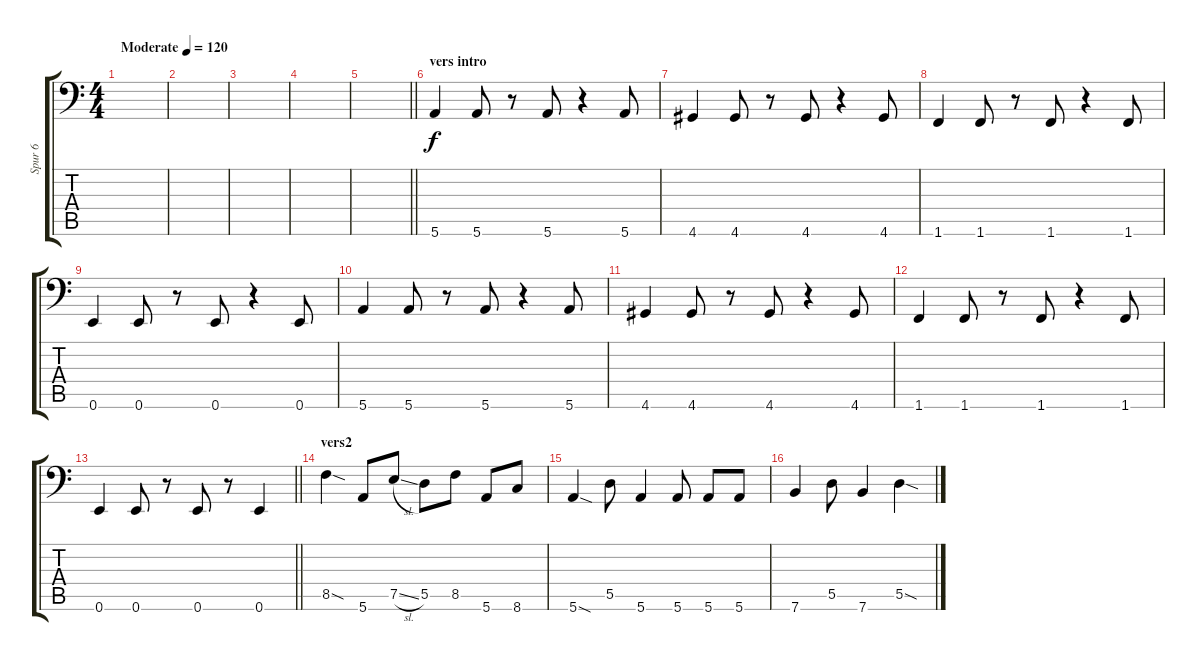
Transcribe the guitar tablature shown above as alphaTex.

\track ("Spur 6" "Spur 6") {instrument electricbassfinger}
\staff {score tabs}
\tuning (E3 B2 G2 D2 A1 E1) {hide}
\ts (4 4)
\tempo (120 "Moderate")
\clef f4
\ks c
|
|
|
|
\barLineRight lightlight
|
\section ("" "vers intro")
5.6.4 5.6.8 r.8 5.6.8 r.4 5.6.8 |
4.6.4 4.6.8 r.8 4.6.8 r.4 4.6.8 |
1.6.4 1.6.8 r.8 1.6.8 r.4 1.6.8 |
0.6.4 0.6.8 r.8 0.6.8 r.4 0.6.8 |
5.6.4 5.6.8 r.8 5.6.8 r.4 5.6.8 |
4.6.4 4.6.8 r.8 4.6.8 r.4 4.6.8 |
1.6.4 1.6.8 r.8 1.6.8 r.4 1.6.8 |
\barLineRight lightlight
0.6.4 0.6.8 r.8 0.6.8 r.8 0.6.4 |
\section ("" "vers2")
8.5{sod}.4 5.6.8 7.5{sl}.8 5.5.8 8.5.8 5.6.8 8.6.8 |
5.6{sod}.4 5.5.8 5.6.4 5.6.8 5.6.8 5.6.8 |
7.6.4 5.5.8 7.6.4 5.5{sod}.4
